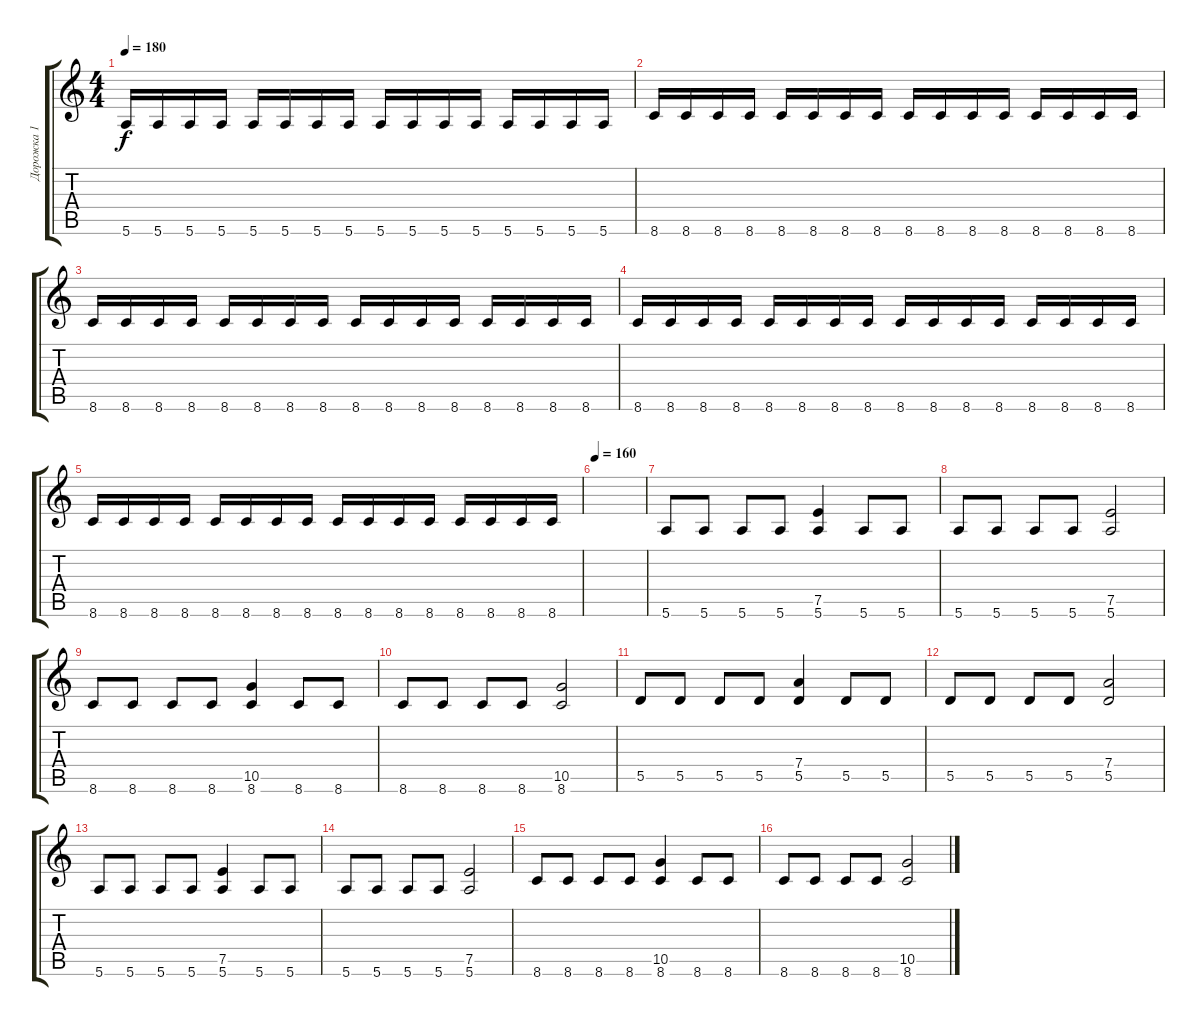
\track ("Дорожка 1" "Дорожка 1") {instrument distortionguitar}
\staff {score tabs}
\tuning (E4 B3 G3 D3 A2 E2) {hide}
\ts (4 4)
\tempo 180
\clef g2
\ks c
5.6.16{dy f} 5.6.16 5.6.16 5.6.16 5.6.16 5.6.16 5.6.16 5.6.16 5.6.16 5.6.16 5.6.16 5.6.16 5.6.16 5.6.16 5.6.16 5.6.16 |
8.6.16 8.6.16 8.6.16 8.6.16 8.6.16 8.6.16 8.6.16 8.6.16 8.6.16 8.6.16 8.6.16 8.6.16 8.6.16 8.6.16 8.6.16 8.6.16 |
8.6.16 8.6.16 8.6.16 8.6.16 8.6.16 8.6.16 8.6.16 8.6.16 8.6.16 8.6.16 8.6.16 8.6.16 8.6.16 8.6.16 8.6.16 8.6.16 |
8.6.16 8.6.16 8.6.16 8.6.16 8.6.16 8.6.16 8.6.16 8.6.16 8.6.16 8.6.16 8.6.16 8.6.16 8.6.16 8.6.16 8.6.16 8.6.16 |
8.6.16 8.6.16 8.6.16 8.6.16 8.6.16 8.6.16 8.6.16 8.6.16 8.6.16 8.6.16 8.6.16 8.6.16 8.6.16 8.6.16 8.6.16 8.6.16 |
\tempo 160
|
5.6.8 5.6.8 5.6.8 5.6.8 (7.5 5.6).4 5.6.8 5.6.8 |
5.6.8 5.6.8 5.6.8 5.6.8 (7.5 5.6).2 |
8.6.8 8.6.8 8.6.8 8.6.8 (10.5 8.6).4 8.6.8 8.6.8 |
8.6.8 8.6.8 8.6.8 8.6.8 (10.5 8.6).2 |
5.5.8 5.5.8 5.5.8 5.5.8 (7.4 5.5).4 5.5.8 5.5.8 |
5.5.8 5.5.8 5.5.8 5.5.8 (7.4 5.5).2 |
5.6.8 5.6.8 5.6.8 5.6.8 (7.5 5.6).4 5.6.8 5.6.8 |
5.6.8 5.6.8 5.6.8 5.6.8 (7.5 5.6).2 |
8.6.8 8.6.8 8.6.8 8.6.8 (10.5 8.6).4 8.6.8 8.6.8 |
8.6.8 8.6.8 8.6.8 8.6.8 (10.5 8.6).2
